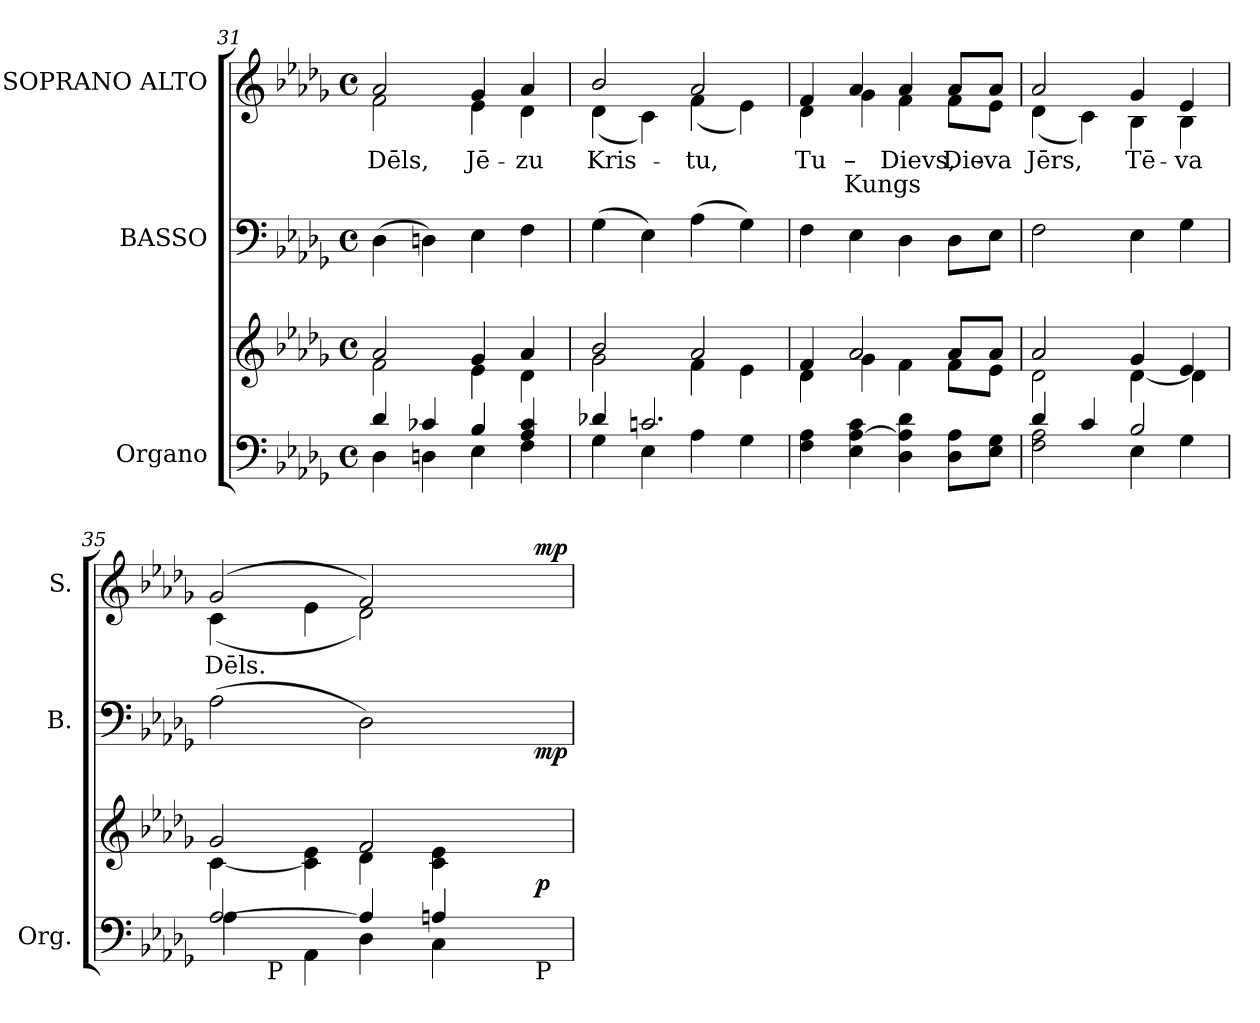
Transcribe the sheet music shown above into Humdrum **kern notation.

**kern	**kern	**dynam	**kern	**dynam	**kern	**text	**text	**dynam
*part3	*part3	*part3	*part2	*part2	*part1	*part1	*part1	*part1
*staff4	*staff3	*staff3/4	*staff2	*staff2	*staff1	*staff1	*staff1	*staff1
*I"Organo	*	*	*I"BASSO	*	*I"SOPRANO ALTO	*	*	*
*I'Org.	*	*	*I'B.	*	*I'S.	*	*	*
*clefF4	*clefG2	*	*clefF4	*	*clefG2	*	*	*
*k[b-e-a-d-g-]	*k[b-e-a-d-g-]	*	*k[b-e-a-d-g-]	*	*k[b-e-a-d-g-]	*	*	*
*D-:	*D-:	*	*D-:	*	*D-:	*	*	*
*M4/4	*M4/4	*	*M4/4	*	*M4/4	*	*	*
*met(c)	*met(c)	*	*met(c)	*	*met(c)	*	*	*
=31	=31	=31	=31	=31	=31	=31	=31	=31
*^	*^	*	*	*	*	*	*	*
!	!	!	!	!	!	!	!	!LO:LY:b:color=#000000	!	!
*	*	*	*	*	*	*	*^	*	*	*
4d-i/	4D-i\	2a-i/	2fi\	.	(4D-i\	.	2a-i/	2fi\	Dēls,	.	.
4c-Xi/	4Dni\	.	.	.	4Dni\)	.	.	.	.	.	.
!	!	!	!	!	!	!	!	!	!LO:LY:b:color=#000000	!	!
4B-i/	4E-i\	4g-i/	4e-i\	.	4E-i\	.	4g-i/	4e-i\	Jē-	.	.
!	!	!	!	!	!	!	!	!	!LO:LY:b:color=#000000	!	!
4A-i/ 4c-i	4Fi\	4a-i/	4d-i\	.	4Fi\	.	4a-i/	4d-i\	-zu	.	.
=32	=32	=32	=32	=32	=32	=32	=32	=32	=32	=32	=32
!	!	!	!	!	!	!	!	!	!LO:LY:b:color=#000000	!	!
4d-Xi/	4G-i\	2b-i/	2g-i\	.	(4G-i\	.	2b-i/	(4d-i\	Kris-	.	.
2.cni/	4E-i\	.	.	.	4E-i\)	.	.	4ci\)	.	.	.
!	!	!	!	!	!	!	!	!	!LO:LY:b:color=#000000	!	!
.	4A-i\	2a-i/	4fi\	.	(4A-i\	.	2a-i/	(4fi\	-tu,	.	.
.	4G-i\	.	4e-i\	.	4G-i\)	.	.	4e-i\)	.	.	.
*v	*v	*	*	*	*	*	*	*	*	*	*
=33	=33	=33	=33	=33	=33	=33	=33	=33	=33	=33
*^	*	*	*	*	*	*	*	*	*	*
!	!	!	!	!	!	!	!	!	!LO:LY:b:color=#000000	!	!
*v	*v	*	*	*	*	*	*	*	*	*	*
4Fi\ 4A-i	4fi/	4d-i\	.	4Fi\	.	4fi/	4d-i\	Tu	.	.
!	!	!	!	!	!	!	!	!LO:LY:b:color=#000000	!LO:LY:b:color=#000000	!
4E-i\ [4A-i 4ci	2a-i/	4g-i\	.	4E-i\	.	4a-i/	4g-i\	–	Kungs	.
!	!	!	!	!	!	!	!	!LO:LY:b:color=#000000	!	!
4D-i\ 4A-i] 4d-i	.	4fi\	.	4D-i\	.	4a-i/	4fi\	Dievs,	.	.
!	!	!	!	!	!	!	!	!LO:LY:b:color=#000000	!	!
8D-i\ 8A-iL	8a-i/L	8fi\L	.	8D-i\L	.	8a-i/L	8fi\L	Die-	.	.
!	!	!	!	!	!	!	!	!LO:LY:b:color=#000000	!	!
8E-i\ 8G-iJ	8a-i/J	8e-i\J	.	8E-i\J	.	8a-i/J	8e-i\J	-va	.	.
!!LO:LB:g=z	!!
=34	=34	=34	=34	=34	=34	=34	=34	=34	=34	=34
*^	*	*	*	*	*	*	*	*	*	*
!	!	!	!	!	!	!	!	!	!LO:LY:b:color=#000000	!	!
4d-i/	2Fi\ 2A-i	2a-i/	2d-i\	.	2Fi\	.	2a-i/	(4d-i\	Jērs,	.	.
4ci/	.	.	.	.	.	.	.	4ci\)	.	.	.
!	!	!	!	!	!	!	!	!	!LO:LY:b:color=#000000	!	!
2B-i/	4E-i\	4g-i/	[4d-i\	.	4E-i\	.	4g-i/	4B-i\	Tē-	.	.
!	!	!	!	!	!	!	!	!	!LO:LY:b:color=#000000	!	!
.	4G-i\	4e-i/	4d-i\]	.	4G-i\	.	4e-i/	4B-i\	-va	.	.
*	*	*	*	*	*	*	*v	*v	*	*	*
=35	=35	=35	=35	=35	=35	=35	=35	=35	=35	=35
*	*	*	*	*	*	*	*^	*	*	*
!	!	!	!	!	!	!	!	!	!LO:LY:b:color=#000000	!	!
*^	*^	*	*	*	*^	*	*	*^	*	*	*
[2A-i/	4A-i\	2ryy	16ryy	2g-i/	[4ci\	.	(2A-i\	2ryy	.	(2g-i/	(4ci\	2ryy	Dēls.	.	.
.	.	.	32ryy	.	.	.	.	.	.	.	.	.	.	.	.
.	.	.	64ryy	.	.	.	.	.	.	.	.	.	.	.	.
.	.	.	128ryy	.	.	.	.	.	.	.	.	.	.	.	.
.	.	.	1024ryy	.	.	.	.	.	.	.	.	.	.	.	.
!	!	!	!LO:TX:b:t=P	!	!	!	!	!	!	!	!	!	!	!	!
.	.	.	2ryy	.	.	.	.	.	.	.	.	.	.	.	.
.	4AA-i\	.	.	.	4ci\] 4e-i	.	.	.	.	.	4e-i\	.	.	.	.
4A-i/]	4D-i\	4ryy	.	2fi/	4d-i\	.	2D-i\)	4ryy	.	2fi/)	2d-i\)	4ryy	.	.	.
.	.	.	4ryy	.	.	.	.	.	.	.	.	.	.	.	.
4Ani/	4Ci\	8ryy	.	.	4ci\ 4e-i	.	.	8ryy	.	.	.	8ryy	.	.	.
.	.	.	8ryy	.	.	.	.	.	.	.	.	.	.	.	.
.	.	16ryy	.	.	.	.	.	16ryy	.	.	.	16ryy	.	.	.
.	.	32ryy	.	.	.	.	.	32ryy	.	.	.	32ryy	.	.	.
.	.	64ryy	.	.	.	.	.	64ryy	.	.	.	64ryy	.	.	.
.	.	128...ryy	.	.	.	.	.	128...ryy	.	.	.	128...ryy	.	.	.
.	.	.	256..ryy	.	.	.	.	.	.	.	.	.	.	.	.
!	!	!LO:TX:b:t=P	!	!	!	!	!	!	!	!	!	!	!	!	!
.	.	1024ryy	.	.	.	p	.	1024ryy	mp	.	.	1024ryy	.	.	mp
*v	*v	*v	*v	*	*	*	*v	*v	*	*v	*v	*v	*	*	*
*	*v	*v	*	*	*	*	*	*	*
=	=	=	=	=	=	=	=	=
*-	*-	*-	*-	*-	*-	*-	*-	*-
